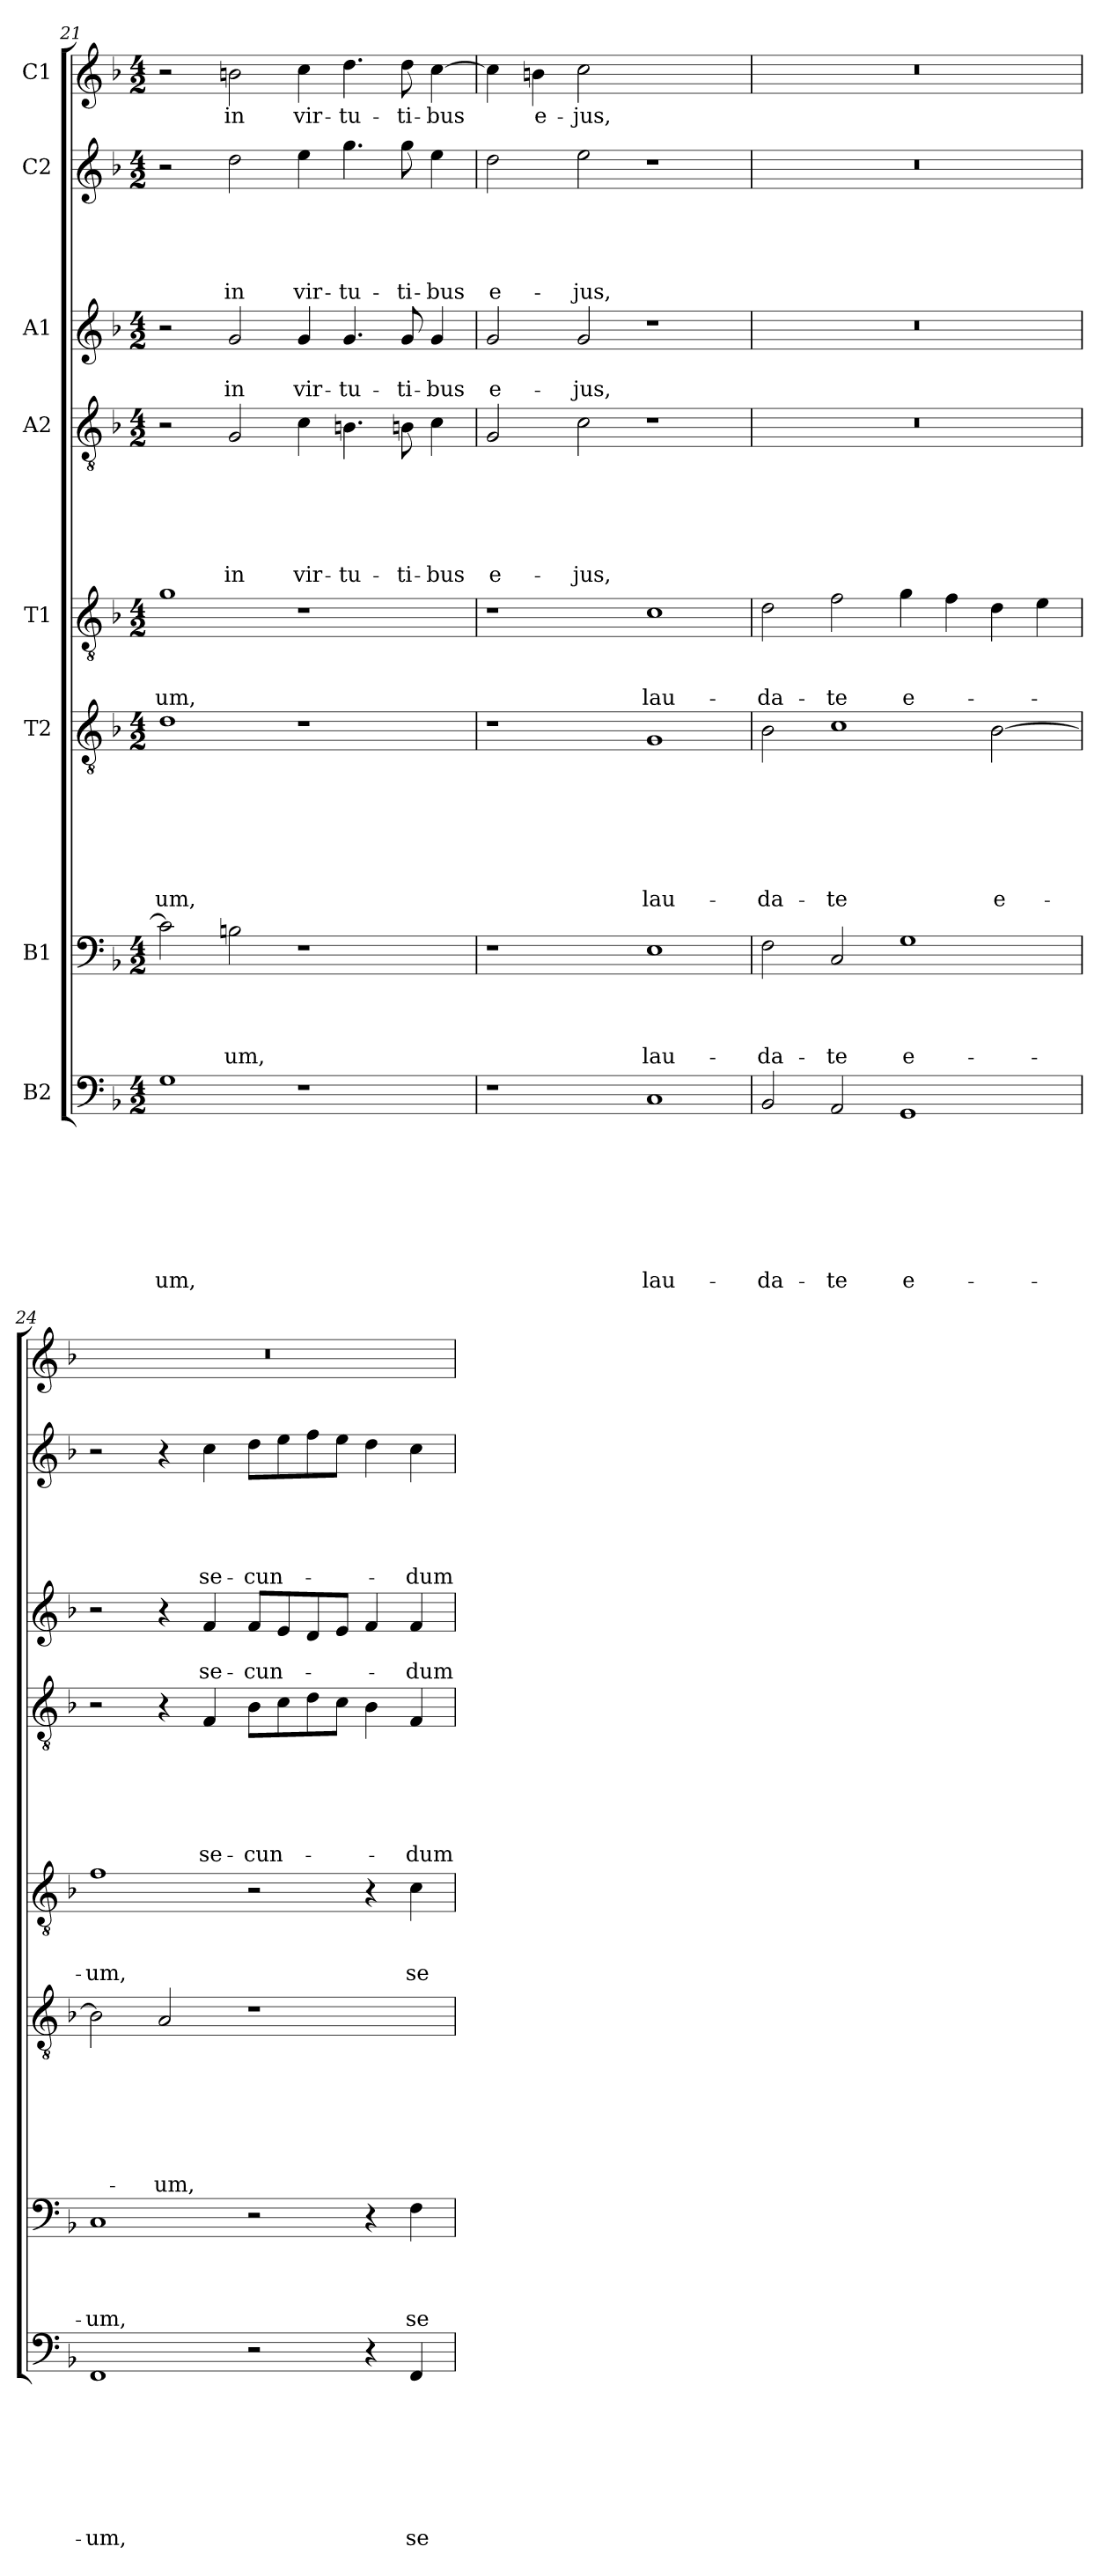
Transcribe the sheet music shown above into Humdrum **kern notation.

**kern	**text	**text	**text	**text	**text	**text	**text	**text	**kern	**text	**text	**text	**text	**kern	**text	**text	**text	**text	**text	**text	**text	**kern	**text	**text	**text	**kern	**text	**text	**text	**text	**text	**text	**kern	**text	**text	**kern	**text	**text	**text	**text	**text	**kern	**text
*part8	*part8	*part8	*part8	*part8	*part8	*part8	*part8	*part8	*part7	*part7	*part7	*part7	*part7	*part6	*part6	*part6	*part6	*part6	*part6	*part6	*part6	*part5	*part5	*part5	*part5	*part4	*part4	*part4	*part4	*part4	*part4	*part4	*part3	*part3	*part3	*part2	*part2	*part2	*part2	*part2	*part2	*part1	*part1
*staff8	*staff8	*staff8	*staff8	*staff8	*staff8	*staff8	*staff8	*staff8	*staff7	*staff7	*staff7	*staff7	*staff7	*staff6	*staff6	*staff6	*staff6	*staff6	*staff6	*staff6	*staff6	*staff5	*staff5	*staff5	*staff5	*staff4	*staff4	*staff4	*staff4	*staff4	*staff4	*staff4	*staff3	*staff3	*staff3	*staff2	*staff2	*staff2	*staff2	*staff2	*staff2	*staff1	*staff1
*I"B2	*	*	*	*	*	*	*	*	*I"B1	*	*	*	*	*I"T2	*	*	*	*	*	*	*	*I"T1	*	*	*	*I"A2	*	*	*	*	*	*	*I"A1	*	*	*I"C2	*	*	*	*	*	*I"C1	*
!!LO:LB:g=z
*clefF4	*	*	*	*	*	*	*	*	*clefF4	*	*	*	*	*clefGv2	*	*	*	*	*	*	*	*clefGv2	*	*	*	*clefGv2	*	*	*	*	*	*	*clefG2	*	*	*clefG2	*	*	*	*	*	*clefG2	*
*k[b-]	*	*	*	*	*	*	*	*	*k[b-]	*	*	*	*	*k[b-]	*	*	*	*	*	*	*	*k[b-]	*	*	*	*k[b-]	*	*	*	*	*	*	*k[b-]	*	*	*k[b-]	*	*	*	*	*	*k[b-]	*
*d:	*	*	*	*	*	*	*	*	*d:	*	*	*	*	*d:	*	*	*	*	*	*	*	*d:	*	*	*	*d:	*	*	*	*	*	*	*d:	*	*	*d:	*	*	*	*	*	*d:	*
*M4/2	*	*	*	*	*	*	*	*	*M4/2	*	*	*	*	*M4/2	*	*	*	*	*	*	*	*M4/2	*	*	*	*M4/2	*	*	*	*	*	*	*M4/2	*	*	*M4/2	*	*	*	*	*	*M4/2	*
=21	=21	=21	=21	=21	=21	=21	=21	=21	=21	=21	=21	=21	=21	=21	=21	=21	=21	=21	=21	=21	=21	=21	=21	=21	=21	=21	=21	=21	=21	=21	=21	=21	=21	=21	=21	=21	=21	=21	=21	=21	=21	=21	=21
!	!	!	!	!	!	!	!	!LO:LY:b	!	!	!	!	!	!	!	!	!	!	!	!	!LO:LY:b	!	!	!	!LO:LY:b	!	!	!	!	!	!	!	!	!	!	!	!	!	!	!	!	!	!
1G	.	.	.	.	.	.	.	-um,	2c\]	.	.	.	.	1d	.	.	.	.	.	.	-um,	1g	.	.	-um,	2r	.	.	.	.	.	.	2r	.	.	2r	.	.	.	.	.	2r	.
!	!	!	!	!	!	!	!	!	!	!	!	!	!LO:LY:b	!	!	!	!	!	!	!	!	!	!	!	!	!	!	!	!	!	!	!LO:LY:b	!	!	!LO:LY:b	!	!	!	!	!	!LO:LY:b	!	!LO:LY:b
.	.	.	.	.	.	.	.	.	2Bn\	.	.	.	-um,	.	.	.	.	.	.	.	.	.	.	.	.	2G/	.	.	.	.	.	in	2g/	.	in	2dd\	.	.	.	.	in	2bn\	in
!	!	!	!	!	!	!	!	!	!	!	!	!	!	!	!	!	!	!	!	!	!	!	!	!	!	!	!	!	!	!	!	!LO:LY:b	!	!	!LO:LY:b	!	!	!	!	!	!LO:LY:b	!	!LO:LY:b
1r	.	.	.	.	.	.	.	.	1r	.	.	.	.	1r	.	.	.	.	.	.	.	1r	.	.	.	4c\	.	.	.	.	.	vir-	4g/	.	vir-	4ee\	.	.	.	.	vir-	4cc\	vir-
!	!	!	!	!	!	!	!	!	!	!	!	!	!	!	!	!	!	!	!	!	!	!	!	!	!	!	!	!	!	!	!	!LO:LY:b	!	!	!LO:LY:b	!	!	!	!	!	!LO:LY:b	!	!LO:LY:b
.	.	.	.	.	.	.	.	.	.	.	.	.	.	.	.	.	.	.	.	.	.	.	.	.	.	4.B\	.	.	.	.	.	-tu-	4.g/	.	-tu-	4.gg\	.	.	.	.	-tu-	4.dd\	-tu-
!	!	!	!	!	!	!	!	!	!	!	!	!	!	!	!	!	!	!	!	!	!	!	!	!	!	!	!	!	!	!	!	!LO:LY:b	!	!	!LO:LY:b	!	!	!	!	!	!LO:LY:b	!	!LO:LY:b
.	.	.	.	.	.	.	.	.	.	.	.	.	.	.	.	.	.	.	.	.	.	.	.	.	.	8Bn\	.	.	.	.	.	-ti-	8g/	.	-ti-	8gg\	.	.	.	.	-ti-	8dd\	-ti-
!	!	!	!	!	!	!	!	!	!	!	!	!	!	!	!	!	!	!	!	!	!	!	!	!	!	!	!	!	!	!	!	!LO:LY:b	!	!	!LO:LY:b	!	!	!	!	!	!LO:LY:b	!	!LO:LY:b
.	.	.	.	.	.	.	.	.	.	.	.	.	.	.	.	.	.	.	.	.	.	.	.	.	.	4c\	.	.	.	.	.	-bus	4g/	.	-bus	4ee\	.	.	.	.	-bus	[4cc\	-bus
=22	=22	=22	=22	=22	=22	=22	=22	=22	=22	=22	=22	=22	=22	=22	=22	=22	=22	=22	=22	=22	=22	=22	=22	=22	=22	=22	=22	=22	=22	=22	=22	=22	=22	=22	=22	=22	=22	=22	=22	=22	=22	=22	=22
!	!	!	!	!	!	!	!	!	!	!	!	!	!	!	!	!	!	!	!	!	!	!	!	!	!	!	!	!	!	!	!	!LO:LY:b	!	!	!LO:LY:b	!	!	!	!	!	!LO:LY:b	!	!
1r	.	.	.	.	.	.	.	.	1r	.	.	.	.	1r	.	.	.	.	.	.	.	1r	.	.	.	2G/	.	.	.	.	.	e-	2g/	.	e-	2dd\	.	.	.	.	e-	4cc\]	.
!	!	!	!	!	!	!	!	!	!	!	!	!	!	!	!	!	!	!	!	!	!	!	!	!	!	!	!	!	!	!	!	!	!	!	!	!	!	!	!	!	!	!	!LO:LY:b
.	.	.	.	.	.	.	.	.	.	.	.	.	.	.	.	.	.	.	.	.	.	.	.	.	.	.	.	.	.	.	.	.	.	.	.	.	.	.	.	.	.	4bn\	e-
!	!	!	!	!	!	!	!	!	!	!	!	!	!	!	!	!	!	!	!	!	!	!	!	!	!	!	!	!	!	!	!	!LO:LY:b	!	!	!LO:LY:b	!	!	!	!	!	!LO:LY:b	!	!LO:LY:b
.	.	.	.	.	.	.	.	.	.	.	.	.	.	.	.	.	.	.	.	.	.	.	.	.	.	2c\	.	.	.	.	.	-jus,	2g/	.	-jus,	2ee\	.	.	.	.	-jus,	2cc\	-jus,
!	!	!	!	!	!	!	!	!LO:LY:b	!	!	!	!	!LO:LY:b	!	!	!	!	!	!	!	!LO:LY:b	!	!	!	!LO:LY:b	!	!	!	!	!	!	!	!	!	!	!	!	!	!	!	!	!	!
1C	.	.	.	.	.	.	.	lau-	1E	.	.	.	lau-	1G	.	.	.	.	.	.	lau-	1c	.	.	lau-	1r	.	.	.	.	.	.	1r	.	.	1r	.	.	.	.	.	1ryy	.
=23	=23	=23	=23	=23	=23	=23	=23	=23	=23	=23	=23	=23	=23	=23	=23	=23	=23	=23	=23	=23	=23	=23	=23	=23	=23	=23	=23	=23	=23	=23	=23	=23	=23	=23	=23	=23	=23	=23	=23	=23	=23	=23	=23
!	!	!	!	!	!	!	!	!LO:LY:b	!	!	!	!	!LO:LY:b	!	!	!	!	!	!	!	!LO:LY:b	!	!	!	!LO:LY:b	!	!	!	!	!	!	!	!	!	!	!	!	!	!	!	!	!	!
2BB-/	.	.	.	.	.	.	.	-da-	2F\	.	.	.	-da-	2B-\	.	.	.	.	.	.	-da-	2d\	.	.	-da-	0r	.	.	.	.	.	.	0r	.	.	0r	.	.	.	.	.	0r	.
!	!	!	!	!	!	!	!	!LO:LY:b	!	!	!	!	!LO:LY:b	!	!	!	!	!	!	!	!LO:LY:b	!	!	!	!LO:LY:b	!	!	!	!	!	!	!	!	!	!	!	!	!	!	!	!	!	!
2AA/	.	.	.	.	.	.	.	-te	2C/	.	.	.	-te	1c	.	.	.	.	.	.	-te	2f\	.	.	-te	.	.	.	.	.	.	.	.	.	.	.	.	.	.	.	.	.	.
!	!	!	!	!	!	!	!	!LO:LY:b	!	!	!	!	!LO:LY:b	!	!	!	!	!	!	!	!	!	!	!	!LO:LY:b	!	!	!	!	!	!	!	!	!	!	!	!	!	!	!	!	!	!
1GG	.	.	.	.	.	.	.	e-	1G	.	.	.	e-	.	.	.	.	.	.	.	.	4g\	.	.	e-	.	.	.	.	.	.	.	.	.	.	.	.	.	.	.	.	.	.
.	.	.	.	.	.	.	.	.	.	.	.	.	.	.	.	.	.	.	.	.	.	4f\	.	.	.	.	.	.	.	.	.	.	.	.	.	.	.	.	.	.	.	.	.
!	!	!	!	!	!	!	!	!	!	!	!	!	!	!	!	!	!	!	!	!	!LO:LY:b	!	!	!	!	!	!	!	!	!	!	!	!	!	!	!	!	!	!	!	!	!	!
.	.	.	.	.	.	.	.	.	.	.	.	.	.	[2B-\	.	.	.	.	.	.	e-	4d\	.	.	.	.	.	.	.	.	.	.	.	.	.	.	.	.	.	.	.	.	.
.	.	.	.	.	.	.	.	.	.	.	.	.	.	.	.	.	.	.	.	.	.	4e\	.	.	.	.	.	.	.	.	.	.	.	.	.	.	.	.	.	.	.	.	.
=24	=24	=24	=24	=24	=24	=24	=24	=24	=24	=24	=24	=24	=24	=24	=24	=24	=24	=24	=24	=24	=24	=24	=24	=24	=24	=24	=24	=24	=24	=24	=24	=24	=24	=24	=24	=24	=24	=24	=24	=24	=24	=24	=24
!	!	!	!	!	!	!	!	!LO:LY:b	!	!	!	!	!LO:LY:b	!	!	!	!	!	!	!	!	!	!	!	!LO:LY:b	!	!	!	!	!	!	!	!	!	!	!	!	!	!	!	!	!	!
1FF	.	.	.	.	.	.	.	-um,	1C	.	.	.	-um,	2B-\]	.	.	.	.	.	.	.	1f	.	.	-um,	2r	.	.	.	.	.	.	2r	.	.	2r	.	.	.	.	.	0r	.
!	!	!	!	!	!	!	!	!	!	!	!	!	!	!	!	!	!	!	!	!	!LO:LY:b	!	!	!	!	!	!	!	!	!	!	!	!	!	!	!	!	!	!	!	!	!	!
.	.	.	.	.	.	.	.	.	.	.	.	.	.	2A/	.	.	.	.	.	.	-um,	.	.	.	.	4r	.	.	.	.	.	.	4r	.	.	4r	.	.	.	.	.	.	.
!	!	!	!	!	!	!	!	!	!	!	!	!	!	!	!	!	!	!	!	!	!	!	!	!	!	!	!	!	!	!	!	!LO:LY:b	!	!	!LO:LY:b	!	!	!	!	!	!LO:LY:b	!	!
.	.	.	.	.	.	.	.	.	.	.	.	.	.	.	.	.	.	.	.	.	.	.	.	.	.	4F/	.	.	.	.	.	se-	4f/	.	se-	4cc\	.	.	.	.	se-	.	.
!	!	!	!	!	!	!	!	!	!	!	!	!	!	!	!	!	!	!	!	!	!	!	!	!	!	!	!	!	!	!	!	!LO:LY:b	!	!	!LO:LY:b	!	!	!	!	!	!LO:LY:b	!	!
2r	.	.	.	.	.	.	.	.	2r	.	.	.	.	1r	.	.	.	.	.	.	.	2r	.	.	.	8B-\L	.	.	.	.	.	-cun-	8f/L	.	-cun-	8dd\L	.	.	.	.	-cun-	.	.
.	.	.	.	.	.	.	.	.	.	.	.	.	.	.	.	.	.	.	.	.	.	.	.	.	.	8c\	.	.	.	.	.	.	8e/	.	.	8ee\	.	.	.	.	.	.	.
.	.	.	.	.	.	.	.	.	.	.	.	.	.	.	.	.	.	.	.	.	.	.	.	.	.	8d\	.	.	.	.	.	.	8d/	.	.	8ff\	.	.	.	.	.	.	.
.	.	.	.	.	.	.	.	.	.	.	.	.	.	.	.	.	.	.	.	.	.	.	.	.	.	8c\J	.	.	.	.	.	.	8e/J	.	.	8ee\J	.	.	.	.	.	.	.
4r	.	.	.	.	.	.	.	.	4r	.	.	.	.	.	.	.	.	.	.	.	.	4r	.	.	.	4B-\	.	.	.	.	.	.	4f/	.	.	4dd\	.	.	.	.	.	.	.
!	!	!	!	!	!	!	!	!LO:LY:b	!	!	!	!	!LO:LY:b	!	!	!	!	!	!	!	!	!	!	!	!LO:LY:b	!	!	!	!	!	!	!LO:LY:b	!	!	!LO:LY:b	!	!	!	!	!	!LO:LY:b	!	!
4FF/	.	.	.	.	.	.	.	se-	4F\	.	.	.	se-	.	.	.	.	.	.	.	.	4c\	.	.	se-	4F/	.	.	.	.	.	-dum	4f/	.	-dum	4cc\	.	.	.	.	-dum	.	.
=	=	=	=	=	=	=	=	=	=	=	=	=	=	=	=	=	=	=	=	=	=	=	=	=	=	=	=	=	=	=	=	=	=	=	=	=	=	=	=	=	=	=	=
*-	*-	*-	*-	*-	*-	*-	*-	*-	*-	*-	*-	*-	*-	*-	*-	*-	*-	*-	*-	*-	*-	*-	*-	*-	*-	*-	*-	*-	*-	*-	*-	*-	*-	*-	*-	*-	*-	*-	*-	*-	*-	*-	*-
